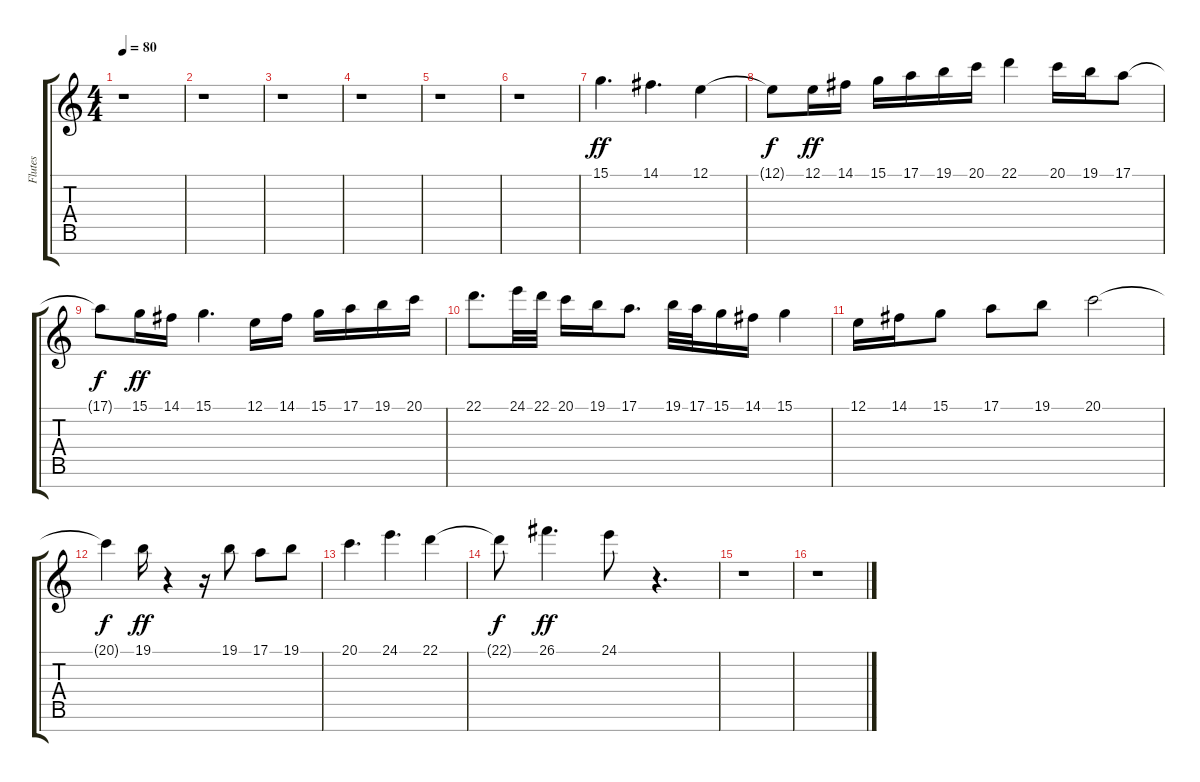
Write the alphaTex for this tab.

\track ("Flutes" "Flutes") {instrument flute}
\staff {score tabs}
\tuning (E4 B3 G3 D3 A2 E2 B1) {hide}
\ts (4 4)
\tempo 80
\clef g2
\ks c
r.1{dy ff} |
r.1 |
r.1 |
r.1 |
r.1 |
r.1 |
15.1.4{d} 14.1.4{d} 12.1.4 |
12.1{t}.8{dy f} 12.1.16{dy ff} 14.1.16 15.1.16 17.1.16 19.1.16 20.1.16 22.1.4 20.1.16 19.1.16 17.1.8 |
17.1{t}.8{dy f} 15.1.16{dy ff} 14.1.16 15.1.4{d} 12.1.16 14.1.16 15.1.16 17.1.16 19.1.16 20.1.16 |
22.1.8{d} 24.1.32 22.1.32 20.1.16 19.1.16 17.1.8{d} 19.1.32 17.1.32 15.1.16 14.1.16 15.1.4 |
12.1.16 14.1.16 15.1.8 17.1.8 19.1.8 20.1.2 |
20.1{t}.4{dy f} 19.1.16{dy ff} r.4 r.16 19.1.8 17.1.8 19.1.8 |
20.1.4{d} 24.1.4{d} 22.1.4 |
22.1{t}.8{dy f} 26.1.4{d dy ff} 24.1.8 r.4{d} |
r.1 |
r.1
